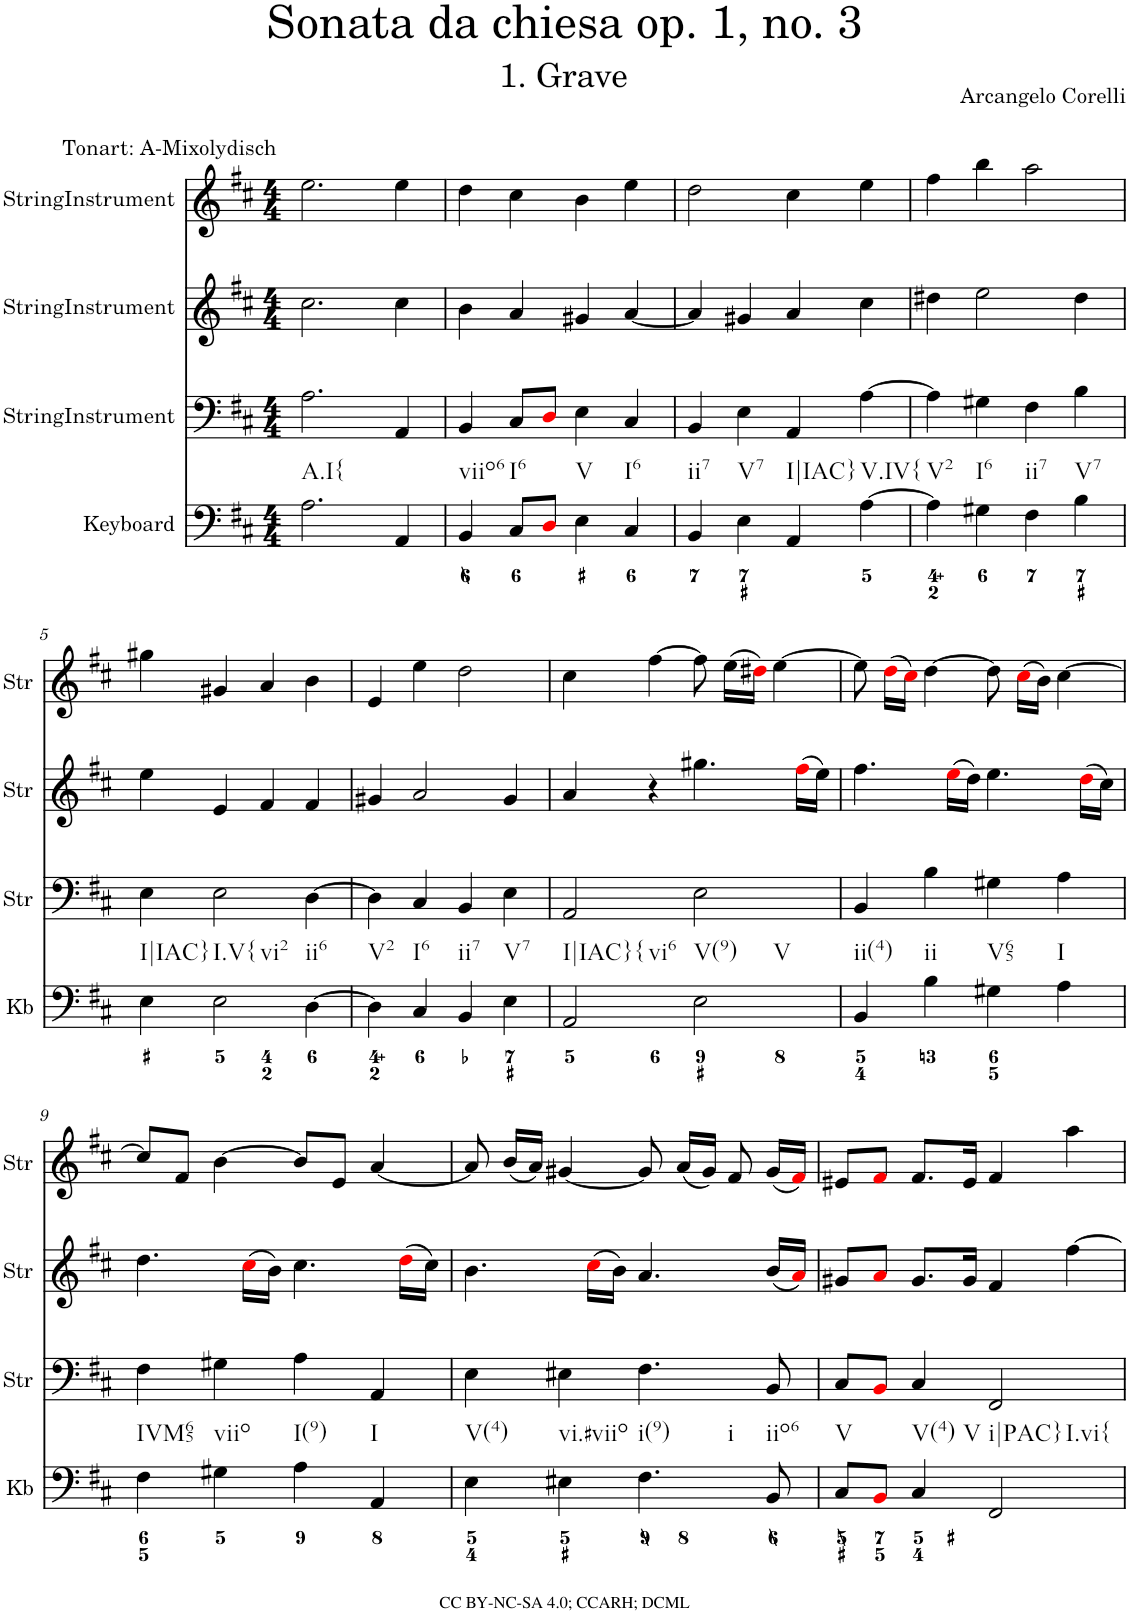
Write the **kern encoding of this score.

**kern	**kern	**kern	**kern
*part4	*part3	*part2	*part1
*staff4	*staff3	*staff2	*staff1
*I"Keyboard	*I"StringInstrument	*I"StringInstrument	*I"StringInstrument
*I'Kb	*I'Str	*I'Str	*I'Str
*clefF4	*clefF4	*clefG2	*clefG2
*k[f#c#]	*k[f#c#]	*k[f#c#]	*k[f#c#]
*M4/4	*M4/4	*M4/4	*M4/4
=1	=1	=1	=1
!	!	!	!LO:TX:a:t=Tonart&colon; A-Mixolydisch
!LO:TX:b:t=A.I{	!	!	!
2.A\	2.A\	2.cc#\	2.ee\
4AA/	4AA/	4cc#\	4ee\
=2	=2	=2	=2
!LO:TX:b:t=viio6	!	!	!
4BB/	4BB/	4b\	4dd\
!LO:TX:b:t=I6	!	!	!
8C#/L	8C#/L	4a/	4cc#\
8Di/J	8Di/J	.	.
!LO:TX:b:t=V	!	!	!
4E\	4E\	4g#X/	4b\
!LO:TX:b:t=I6	!	!	!
4C#/	4C#/	[4a/	4ee\
=3	=3	=3	=3
!LO:TX:b:t=ii7	!	!	!
4BB/	4BB/	4a/]	2dd\
!LO:TX:b:t=V7	!	!	!
4E\	4E\	4g#X/	.
!LO:TX:b:t=I|IAC}	!	!	!
4AA/	4AA/	4a/	4cc#\
!LO:TX:b:t=V.IV{	!	!	!
[4A\	[4A\	4cc#\	4ee\
=4	=4	=4	=4
!LO:TX:b:t=V2	!	!	!
4A\]	4A\]	4dd#X\	4ff#\
!LO:TX:b:t=I6	!	!	!
4G#X\	4G#X\	2ee\	4bb\
!LO:TX:b:t=ii7	!	!	!
4F#\	4F#\	.	2aa\
!LO:TX:b:t=V7	!	!	!
4B\	4B\	4dd#\	.
!!LO:LB:g=z
=5	=5	=5	=5
!LO:TX:b:t=I|IAC}	!	!	!
4E\	4E\	4ee\	4gg#X\
!LO:TX:b:t=I.V{	!	!	!
!LO:TX:b:t=vi2	!	!	!
2E\	2E\	4e/	4g#X/
.	.	4f#/	4a/
!LO:TX:b:t=ii6	!	!	!
[4D\	[4D\	4f#/	4b\
=6	=6	=6	=6
!LO:TX:b:t=V2	!	!	!
4D\]	4D\]	4g#X/	4e/
!LO:TX:b:t=I6	!	!	!
4C#/	4C#/	2a/	4ee\
!LO:TX:b:t=ii7	!	!	!
4BB/	4BB/	.	2dd\
!LO:TX:b:t=V7	!	!	!
4E\	4E\	4g#/	.
=7	=7	=7	=7
!LO:TX:b:t=I|IAC}{	!	!	!
!LO:TX:b:t=vi6	!	!	!
2AA/	2AA/	4a/	4cc#\
.	.	4r	[4ff#\
!LO:TX:b:t=V(9)	!	!	!
!LO:TX:b:t=V	!	!	!
2E\	2E\	4.gg#X\	8ff#\]
.	.	.	(16ee\LL
.	.	.	16dd#Xi\JJ)
.	.	.	[4ee\
.	.	(16ff#i\LL	.
.	.	16ee\JJ)	.
=8	=8	=8	=8
!LO:TX:b:t=ii(4)	!	!	!
4BB/	4BB/	4.ff#\	8ee\]
.	.	.	(16ddi\LL
.	.	.	16cc#i\JJ)
!LO:TX:b:t=ii	!	!	!
4B\	4B\	.	[4dd\
.	.	(16eei\LL	.
.	.	16dd\JJ)	.
!LO:TX:b:t=V65	!	!	!
4G#X\	4G#X\	4.ee\	8dd\]
.	.	.	(16cc#i\LL
.	.	.	16b\JJ)
!LO:TX:b:t=I	!	!	!
4A\	4A\	.	[4cc#\
.	.	(16ddi\LL	.
.	.	16cc#\JJ)	.
!!LO:LB:g=z
=9	=9	=9	=9
!LO:TX:b:t=IVM65	!	!	!
4F#\	4F#\	4.dd\	8cc#/L]
.	.	.	8f#/J
!LO:TX:b:t=viio	!	!	!
4G#X\	4G#X\	.	[4b\
.	.	(16cc#i\LL	.
.	.	16b\JJ)	.
!LO:TX:b:t=I(9)	!	!	!
4A\	4A\	4.cc#\	8b/L]
.	.	.	8e/J
!LO:TX:b:t=I	!	!	!
4AA/	4AA/	.	[4a/
.	.	(16ddi\LL	.
.	.	16cc#\JJ)	.
=10	=10	=10	=10
!LO:TX:b:t=V(4)	!	!	!
4E\	4E\	4.b\	8a/]
.	.	.	(16b/LL
.	.	.	16a/JJ)
!LO:TX:b:t=vi.#viio	!	!	!
4E#X\	4E#X\	.	[4g#X/
.	.	(16cc#i\LL	.
.	.	16b\JJ)	.
!LO:TX:b:t=i(9)	!	!	!
!LO:TX:b:t=i	!	!	!
4.F#\	4.F#\	4.a/	8g#/]
.	.	.	(16a/LL
.	.	.	16g#/JJ)
.	.	.	8f#/
!LO:TX:b:t=iio6	!	!	!
8BB/	8BB/	(16b/LL	(16g#/LL
.	.	16ai/JJ)	16f#i/JJ)
=11	=11	=11	=11
!LO:TX:b:t=V	!	!	!
8C#/L	8C#/L	8g#X/L	8e#X/L
8BBi/J	8BBi/J	8ai/J	8f#i/J
!LO:TX:b:t=V(4)	!	!	!
!LO:TX:b:t=V	!	!	!
4C#/	4C#/	8.g#/L	8.f#/L
.	.	16g#/Jk	16e#/Jk
!LO:TX:b:t=i|PAC}	!	!	!
!LO:TX:b:t=I.vi{	!	!	!
2FF#/	2FF#/	4f#/	4f#/
.	.	[4ff#\	4aa\
=	=	=	=
*-	*-	*-	*-
